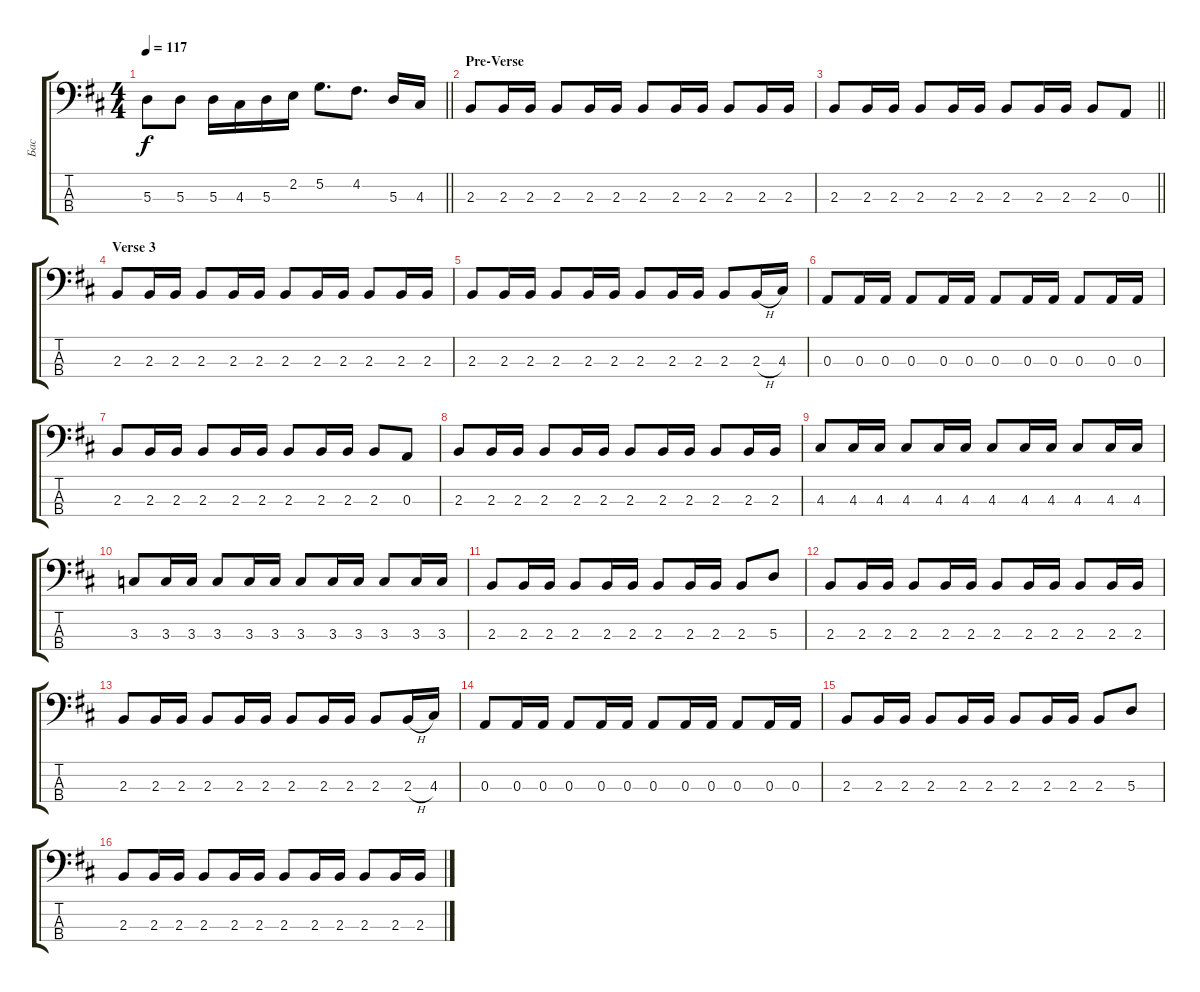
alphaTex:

\track ("Бас" "Бас") {instrument electricbassfinger}
\staff {score tabs}
\tuning (G2 D2 A1 E1) {hide}
\ts (4 4)
\tempo 117
\clef f4
\barLineRight lightlight
\ks bminor
5.3.8{dy f} 5.3.8 5.3.16 4.3.16 5.3.16 2.2.16 5.2.8{d} 4.2.8{d} 5.3.16 4.3.16 |
\section ("" "Pre-Verse")
2.3.8 2.3.16 2.3.16 2.3.8 2.3.16 2.3.16 2.3.8 2.3.16 2.3.16 2.3.8 2.3.16 2.3.16 |
\barLineRight lightlight
2.3.8 2.3.16 2.3.16 2.3.8 2.3.16 2.3.16 2.3.8 2.3.16 2.3.16 2.3.8 0.3.8 |
\section ("" "Verse 3")
\ks d
2.3.8 2.3.16 2.3.16 2.3.8 2.3.16 2.3.16 2.3.8 2.3.16 2.3.16 2.3.8 2.3.16 2.3.16 |
2.3.8 2.3.16 2.3.16 2.3.8 2.3.16 2.3.16 2.3.8 2.3.16 2.3.16 2.3.8 2.3{h}.16 4.3.16 |
0.3.8 0.3.16 0.3.16 0.3.8 0.3.16 0.3.16 0.3.8 0.3.16 0.3.16 0.3.8 0.3.16 0.3.16 |
2.3.8 2.3.16 2.3.16 2.3.8 2.3.16 2.3.16 2.3.8 2.3.16 2.3.16 2.3.8 0.3.8 |
2.3.8 2.3.16 2.3.16 2.3.8 2.3.16 2.3.16 2.3.8 2.3.16 2.3.16 2.3.8 2.3.16 2.3.16 |
4.3.8 4.3.16 4.3.16 4.3.8 4.3.16 4.3.16 4.3.8 4.3.16 4.3.16 4.3.8 4.3.16 4.3.16 |
3.3.8 3.3.16 3.3.16 3.3.8 3.3.16 3.3.16 3.3.8 3.3.16 3.3.16 3.3.8 3.3.16 3.3.16 |
2.3.8 2.3.16 2.3.16 2.3.8 2.3.16 2.3.16 2.3.8 2.3.16 2.3.16 2.3.8 5.3.8 |
2.3.8 2.3.16 2.3.16 2.3.8 2.3.16 2.3.16 2.3.8 2.3.16 2.3.16 2.3.8 2.3.16 2.3.16 |
2.3.8 2.3.16 2.3.16 2.3.8 2.3.16 2.3.16 2.3.8 2.3.16 2.3.16 2.3.8 2.3{h}.16 4.3.16 |
0.3.8 0.3.16 0.3.16 0.3.8 0.3.16 0.3.16 0.3.8 0.3.16 0.3.16 0.3.8 0.3.16 0.3.16 |
2.3.8 2.3.16 2.3.16 2.3.8 2.3.16 2.3.16 2.3.8 2.3.16 2.3.16 2.3.8 5.3.8 |
2.3.8 2.3.16 2.3.16 2.3.8 2.3.16 2.3.16 2.3.8 2.3.16 2.3.16 2.3.8 2.3.16 2.3.16
